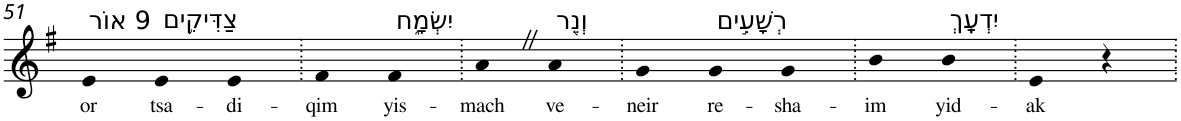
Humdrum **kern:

**kern	**text
*part1	*part1
*staff1	*staff1
*I"Piano	*
*I'Pno	*
!!LO:PB:g=z
*clefG2	*
*k[f#]	*
*G:	*
=51	=51
!LO:TX:a:t=9 אוֹר	!
!	!LO:LY:b
4e	or
!LO:TX:a:t=צַדִּיקִ֥ים	!
!	!LO:LY:b
4e	tsa-
!	!LO:LY:b
4e	-di-
=52.	=52.
!	!LO:LY:b
4f#	-qim
!LO:TX:a:t=יִשְׂמָ֑ח	!
!	!LO:LY:b
4f#	yis-
=53.	=53.
!	!LO:LY:b
4aZ	-mach
!LO:TX:a:t=וְנֵ֖ר	!
!	!LO:LY:b
4a	ve-
=54.	=54.
!	!LO:LY:b
4g	-neir
!LO:TX:a:t=רְשָׁעִ֣ים	!
!	!LO:LY:b
4g	re-
!	!LO:LY:b
4g	-sha-
=55.	=55.
!	!LO:LY:b
4b	-im
!LO:TX:a:t=יִדְעָֽךְ	!
!	!LO:LY:b
4b	yid-
=56.	=56.
!	!LO:LY:b
4e	-ak
4r	.
=.	=.
*-	*-
